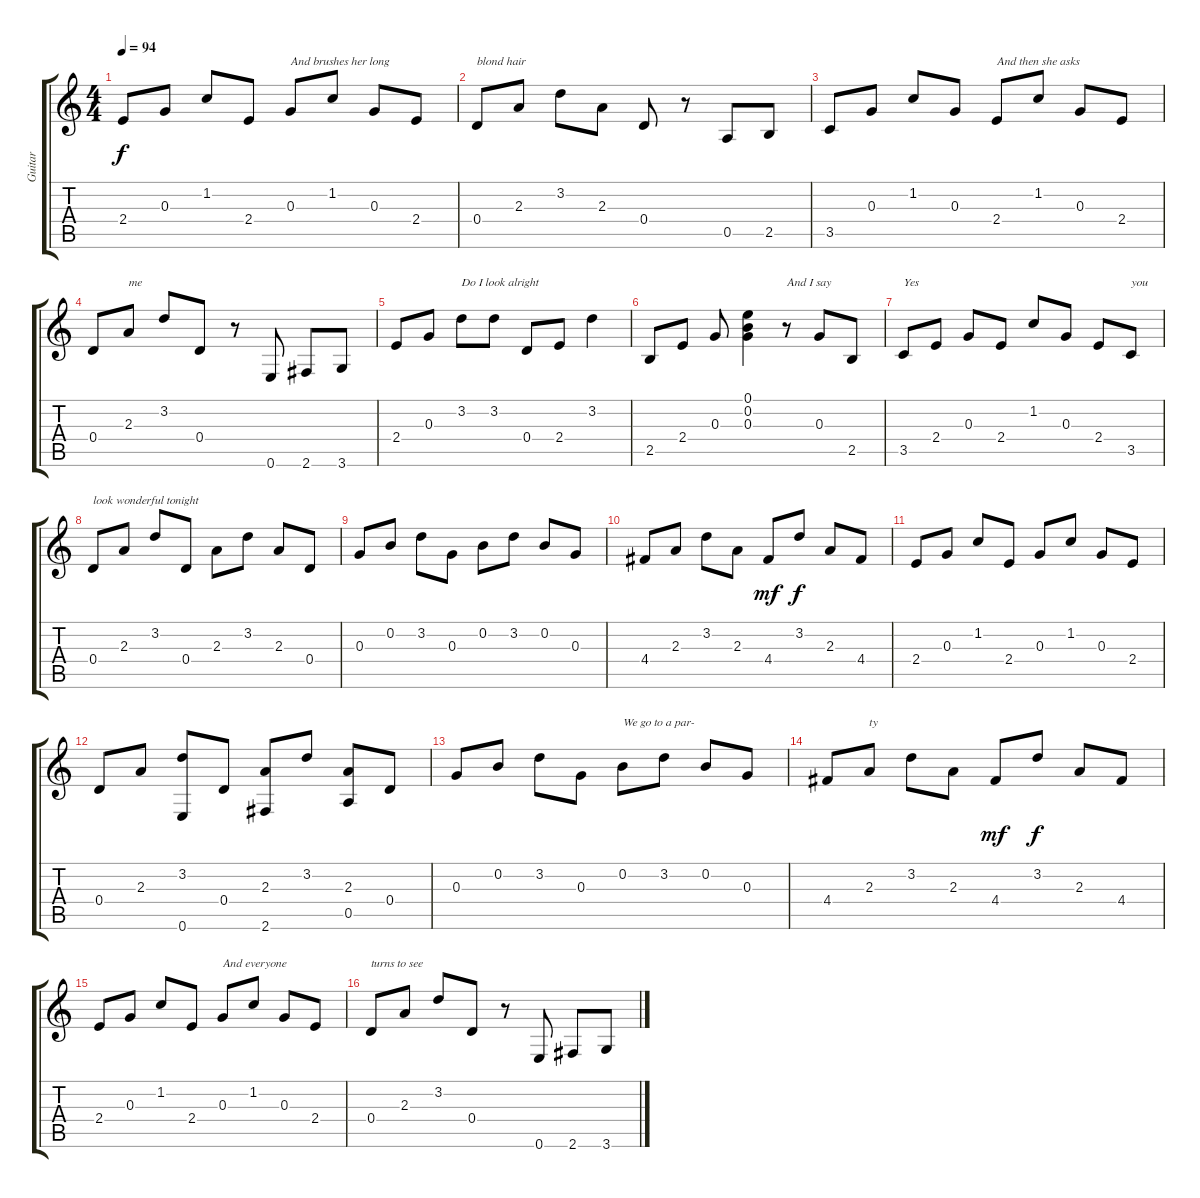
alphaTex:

\track ("Guitar" "Guitar") {instrument acousticguitarsteel}
\staff {score tabs}
\tuning (E4 B3 G3 D3 A2 E2) {hide}
\ts (4 4)
\tempo 94
\clef g2
\ks c
2.4.8{dy f} 0.3.8 1.2.8 2.4.8 0.3.8{txt "And brushes her long"} 1.2.8 0.3.8 2.4.8 |
0.4.8{txt "blond hair"} 2.3.8 3.2.8 2.3.8 0.4.8 r.8 0.5.8 2.5.8 |
3.5.8 0.3.8 1.2.8 0.3.8 2.4.8{txt "And then she asks"} 1.2.8 0.3.8 2.4.8 |
0.4.8 2.3.8{txt "me"} 3.2.8 0.4.8 r.8 0.6.8 2.6.8 3.6.8 |
2.4.8 0.3.8 3.2.8{txt "Do I look alright"} 3.2.8 0.4.8 2.4.8 3.2.4 |
2.5.8 2.4.8 0.3.8 (0.1 0.2 0.3).4 r.8{txt "And I say"} 0.3.8 2.5.8 |
3.5.8{txt "Yes"} 2.4.8 0.3.8 2.4.8 1.2.8 0.3.8 2.4.8 3.5.8{txt "you"} |
0.4.8{txt "look wonderful tonight"} 2.3.8 3.2.8 0.4.8 2.3.8 3.2.8 2.3.8 0.4.8 |
0.3.8 0.2.8 3.2.8 0.3.8 0.2.8 3.2.8 0.2.8 0.3.8 |
4.4.8 2.3.8 3.2.8 2.3.8 4.4.8{dy mf} 3.2.8{dy f} 2.3.8 4.4.8 |
2.4.8 0.3.8 1.2.8 2.4.8 0.3.8 1.2.8 0.3.8 2.4.8 |
0.4.8 2.3.8 (3.2 0.6).8 0.4.8 (2.3 2.6).8 3.2.8 (2.3 0.5).8 0.4.8 |
0.3.8 0.2.8 3.2.8 0.3.8 0.2.8{txt "We go to a par-"} 3.2.8 0.2.8 0.3.8 |
4.4.8 2.3.8{txt "ty"} 3.2.8 2.3.8 4.4.8{dy mf} 3.2.8{dy f} 2.3.8 4.4.8 |
2.4.8 0.3.8 1.2.8 2.4.8 0.3.8{txt "And everyone"} 1.2.8 0.3.8 2.4.8 |
0.4.8{txt "turns to see"} 2.3.8 3.2.8 0.4.8 r.8 0.6.8 2.6.8 3.6.8
